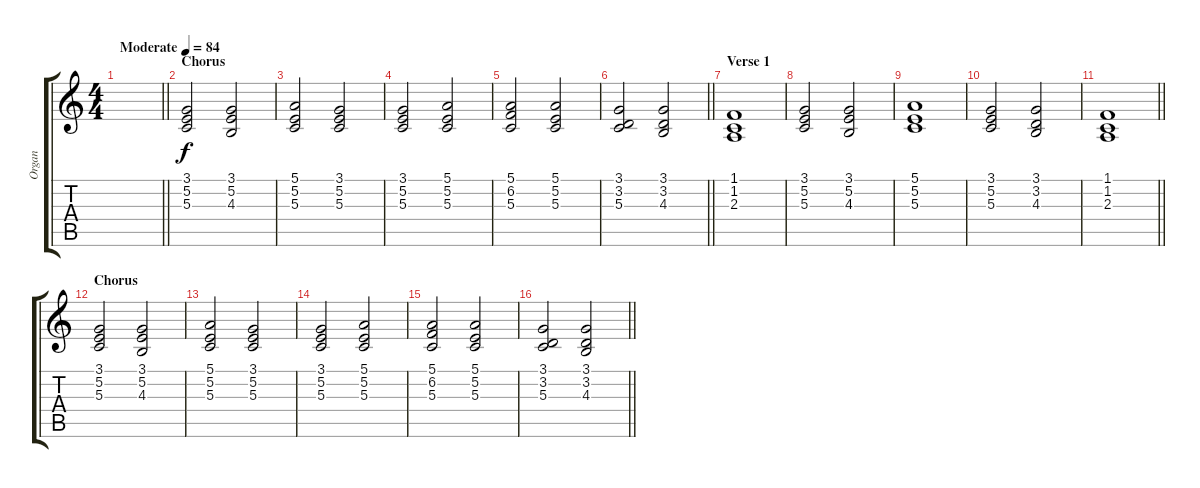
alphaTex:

\track ("Organ" "Organ") {instrument percussiveorgan}
\staff {score tabs}
\tuning (E4 B3 G3 D3 A2 E2) {hide}
\ts (4 4)
\tempo (84 "Moderate")
\clef g2
\barLineRight lightlight
\ks c
|
\section ("" "Chorus")
(3.1 5.2 5.3).2 (3.1 5.2 4.3).2 |
(5.1 5.2 5.3).2 (3.1 5.2 5.3).2 |
(3.1 5.2 5.3).2 (5.1 5.2 5.3).2 |
(5.1 6.2 5.3).2 (5.1 5.2 5.3).2 |
\barLineRight lightlight
(3.1 3.2 5.3).2 (3.1 3.2 4.3).2 |
\section ("" "Verse 1")
(1.1 1.2 2.3).1 |
(3.1 5.2 5.3).2 (3.1 5.2 4.3).2 |
(5.1 5.2 5.3).1 |
(3.1 5.2 5.3).2 (3.1 3.2 4.3).2 |
\barLineRight lightlight
(1.1 1.2 2.3).1 |
\section ("" "Chorus")
(3.1 5.2 5.3).2 (3.1 5.2 4.3).2 |
(5.1 5.2 5.3).2 (3.1 5.2 5.3).2 |
(3.1 5.2 5.3).2 (5.1 5.2 5.3).2 |
(5.1 6.2 5.3).2 (5.1 5.2 5.3).2 |
\barLineRight lightlight
(3.1 3.2 5.3).2 (3.1 3.2 4.3).2
